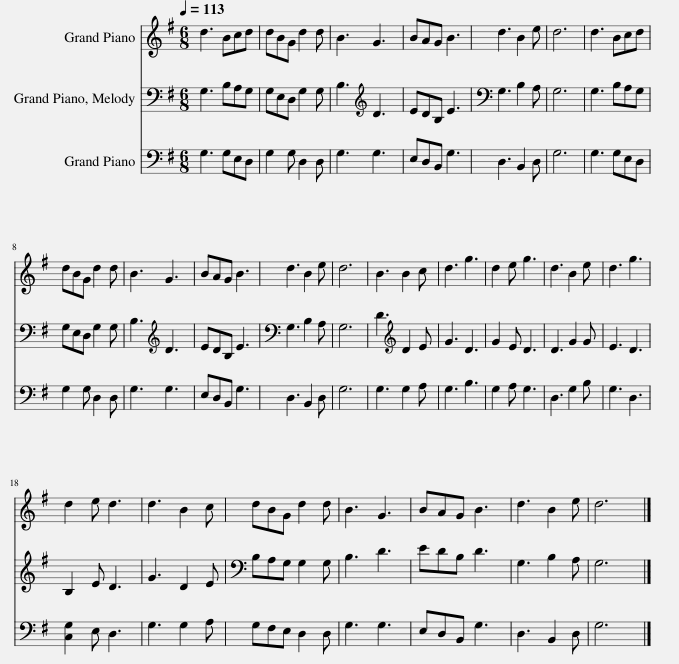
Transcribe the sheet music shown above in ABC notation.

X:1
%%score 1 2 3
L:1/8
Q:1/4=113
M:6/8
I:linebreak $
K:G
V:1 treble
V:2 bass
V:3 bass
V:1
 d3 Bcd | dBG d2 d | B3 G3 | BAG B3 | d3 B2 e | %5
 d6 | d3 Bcd |$ dBG d2 d | B3 G3 | BAG B3 | %10
 d3 B2 e | d6 | B3 B2 c | d3 g3 | d2 e g3 | %15
 d3 B2 e | d3 g3 |$ d2 e d3 | d3 B2 c | dBG d2 d | %20
 B3 G3 | BAG B3 | d3 B2 e | d6 |] %24
V:2
 G,3 B,A,G, | G,E,D, G,2 G, | B,3[K:treble] D3 | EDB, E3 | G,3 B,2 A, | %5
 G,6 | G,3 B,A,G, |$ G,E,D, G,2 G, | B,3[K:treble] D3 | EDB, E3 | %10
 G,3 B,2 A, | G,6 | D3[K:treble] D2 E | G3 D3 | G2 E D3 | %15
 D3 G2 G | E3 D3 |$ B,2 E D3 | G3 D2 E | B,A,G, G,2 G, | %20
 B,3 D3 | EDB, D3 | G,3 B,2 A, | G,6 |] %24
V:3
 G,3 G,E,D, | G,2 G, D,2 D, | G,3 G,3 | E,D,B,, G,3 | D,3 B,,2 D, | %5
 G,6 | G,3 G,E,D, |$ G,2 G, D,2 D, | G,3 G,3 | E,D,B,, G,3 | %10
 D,3 B,,2 D, | G,6 | G,3 G,2 A, | G,3 B,3 | G,2 A, G,3 | %15
 D,3 G,2 B, | G,3 D,3 |$ [C,G,]2 E, D,3 | G,3 G,2 A, | G,F,E, D,2 D, | %20
 G,3 G,3 | E,D,B,, G,3 | D,3 B,,2 D, | G,6 |] %24
